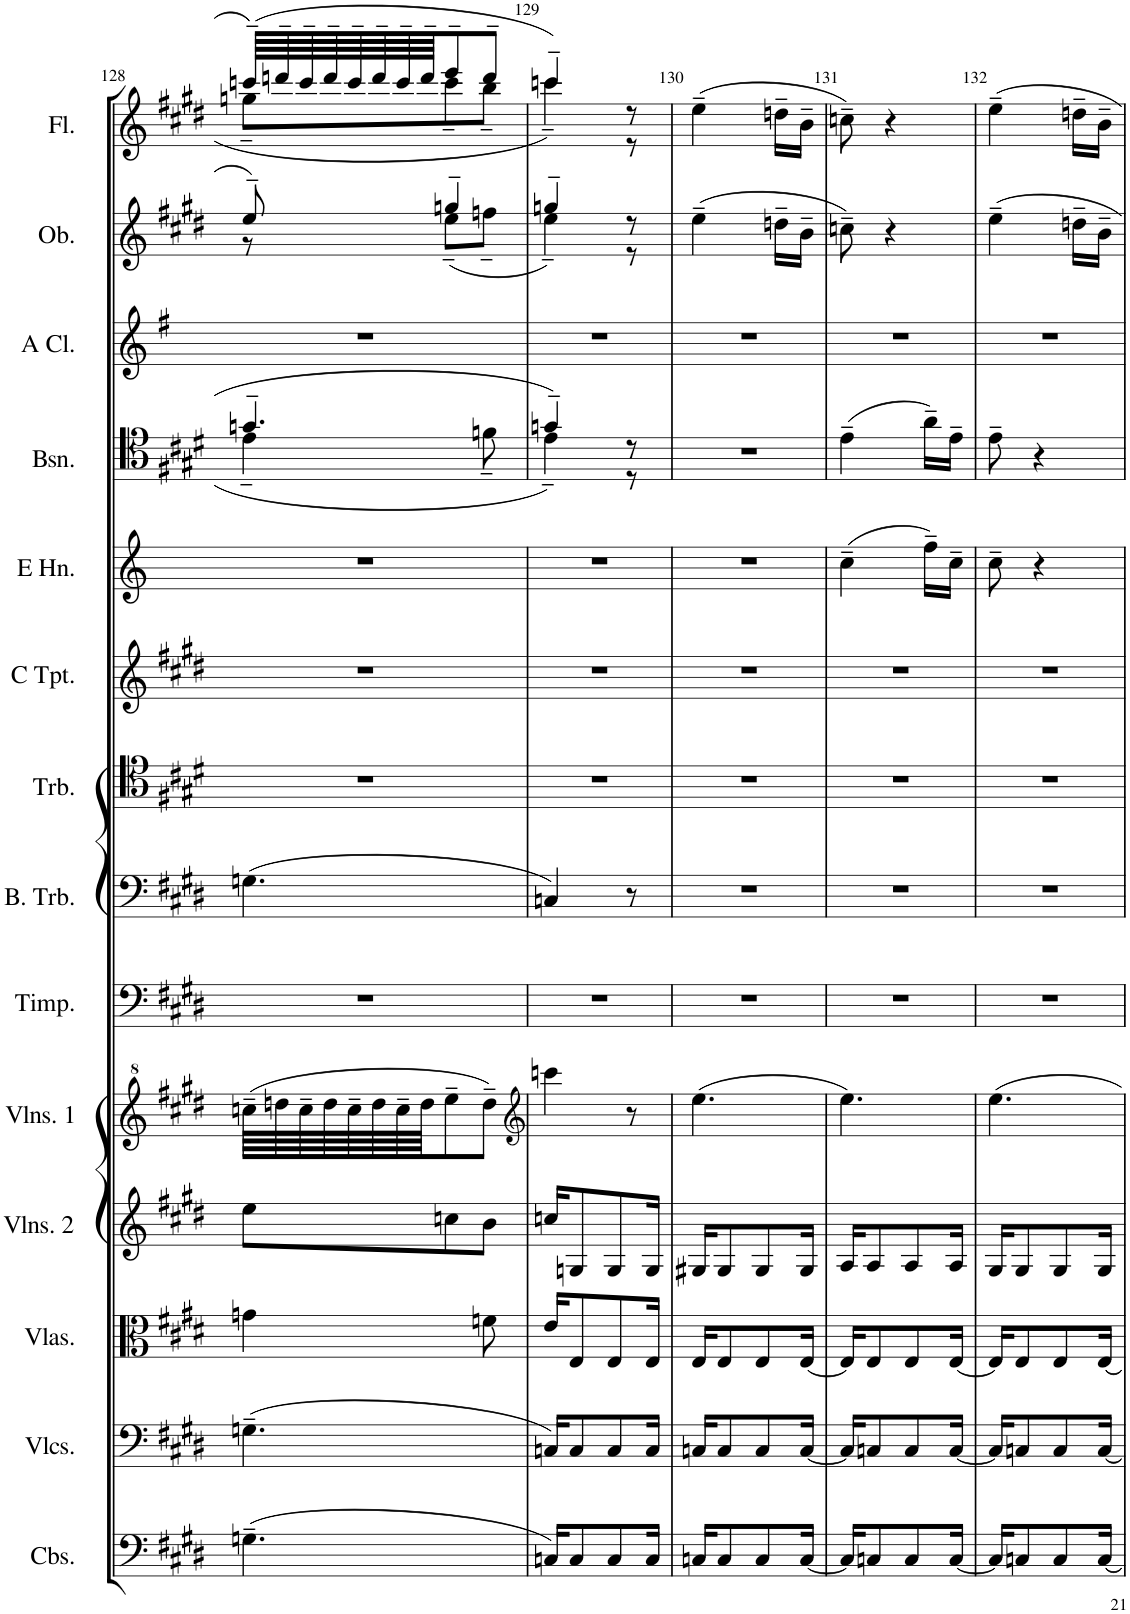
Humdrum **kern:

**kern	**kern	**kern	**kern	**kern	**kern	**kern	**kern	**kern	**kern	**kern	**kern	**kern	**kern
*part14	*part13	*part12	*part11	*part10	*part9	*part8	*part7	*part6	*part5	*part4	*part3	*part2	*part1
*staff14	*staff13	*staff12	*staff11	*staff10	*staff9	*staff8	*staff7	*staff6	*staff5	*staff4	*staff3	*staff2	*staff1
*I"Contrabasses	*I"Violoncellos	*I"Violas	*I"Violins 2	*I"Violins 1	*I"Timpani in E B	*I"Bass Trombone	*I"Trombone	*I"C Trumpet	*I"E Horn	*I"Bassoon	*I"A Clarinet	*I"Oboe	*I"Flute
*I'Cbs.	*I'Vlcs.	*I'Vlas.	*I'Vlns. 2	*I'Vlns. 1	*I'Timp.	*I'B. Trb.	*I'Trb.	*I'C Tpt.	*I'E Hn.	*I'Bsn.	*I'A Cl.	*I'Ob.	*I'Fl.
!!LO:PB:g=z
*clefF4	*clefF4	*clefC3	*clefG2	*clefG^2	*clefF4	*clefF4	*clefC4	*clefG2	*clefG2	*clefC4	*clefG2	*clefG2	*clefG2
*Trd7c12	*	*	*	*	*	*	*	*Trd1c2	*Trd5c8	*	*Trd2c3	*	*
*k[f#c#g#d#]	*k[f#c#g#d#]	*k[f#c#g#d#]	*k[f#c#g#d#]	*k[f#c#g#d#]	*k[f#c#g#d#]	*k[f#c#g#d#]	*k[f#c#g#d#]	*k[f#c#g#d#]	*k[]	*k[f#c#g#d#]	*k[f#]	*k[f#c#g#d#]	*k[f#c#g#d#]
*M3/8	*M3/8	*M3/8	*M3/8	*M3/8	*M3/8	*M3/8	*M3/8	*M3/8	*M3/8	*M3/8	*M3/8	*M3/8	*M3/8
=128	=128	=128	=128	=128	=128	=128	=128	=128	=128	=128	=128	=128	=128
*	*	*	*	*	*	*	*	*	*	*^	*	*^	*^
(4.Gn~\	(4.Gn~\	4gn\	8ee\L	(64cccn~\LLLL	4.r	(4.Gn\	4.r	4.r	4.r	4.gn~/	4e~\	4.r	8ee~/	8r	(64cccn~/LLLL	8ggn~\L
.	.	.	.	64dddn\	.	.	.	.	.	.	.	.	.	.	64dddn~/	.
.	.	.	.	64ccc~\	.	.	.	.	.	.	.	.	.	.	64ccc~/	.
.	.	.	.	64ddd\	.	.	.	.	.	.	.	.	.	.	64ddd~/	.
.	.	.	.	64ccc~\	.	.	.	.	.	.	.	.	.	.	64ccc~/	.
.	.	.	.	64ddd\	.	.	.	.	.	.	.	.	.	.	64ddd~/	.
.	.	.	.	64ccc~\	.	.	.	.	.	.	.	.	.	.	64ccc~/	.
.	.	.	.	64ddd\JJJ	.	.	.	.	.	.	.	.	.	.	64ddd~/JJJ	.
.	.	.	8ccn\	8eee~\	.	.	.	.	.	.	.	.	4ggn~/	(8ee~\L	8eee~/	8ccc~\
.	.	8fn\	8b\J	8ddd~\J)	.	.	.	.	.	.	8fn~\	.	.	8ffn~\J	8ddd~/J	8bb~\J
=129	=129	=129	=129	=129	=129	=129	=129	=129	=129	=129	=129	=129	=129	=129	=129	=129
*	*	*	*	*clefG2	*	*	*	*	*	*	*	*	*	*	*	*
16Cn/KL)	16Cn/KL)	16e/KL	16ccn/KL	4cccn\	4.r	4Cn/)	4.r	4.r	4.r	4gn~/	4e~\	4.r	4ggn~/	4ee~\)	4cccn~/)	4ccc~\
8C/	8C/	8E/	8Gn/	.	.	.	.	.	.	.	.	.	.	.	.	.
8C/	8C/	8E/	8G/	.	.	.	.	.	.	.	.	.	.	.	.	.
.	.	.	.	8r	.	8r	.	.	.	8r	8r	.	8r	8r	8r	8r
16C/Jk	16C/Jk	16E/Jk	16G/Jk	.	.	.	.	.	.	.	.	.	.	.	.	.
*	*	*	*	*	*	*	*	*	*	*	*	*	*v	*v	*	*
*	*	*	*	*	*	*	*	*	*	*v	*v	*	*	*v	*v
=130	=130	=130	=130	=130	=130	=130	=130	=130	=130	=130	=130	=130	=130
16Cn/KL	16Cn/KL	16E/KL	16G#X/KL	(4.ee\	4.r	4.r	4.r	4.r	4.r	4.r	4.r	(4ee~\	(4ee~\
8C/	8C/	8E/	8G#/	.	.	.	.	.	.	.	.	.	.
8C/	8C/	8E/	8G#/	.	.	.	.	.	.	.	.	.	.
.	.	.	.	.	.	.	.	.	.	.	.	16ddn~\LL	16ddn~\LL
[16C/Jk	[16C/Jk	[16E/Jk	16G#/Jk	.	.	.	.	.	.	.	.	16b~\JJ	16b~\JJ
=131	=131	=131	=131	=131	=131	=131	=131	=131	=131	=131	=131	=131	=131
16C/KL]	16C/KL]	16E/KL]	16A/KL	4.ee\)	4.r	4.r	4.r	4.r	(4cc~\	(4e~\	4.r	8ccn~\)	8ccn~\)
8Cn/	8Cn/	8E/	8A/	.	.	.	.	.	.	.	.	.	.
.	.	.	.	.	.	.	.	.	.	.	.	4r	4r
8C/	8C/	8E/	8A/	.	.	.	.	.	.	.	.	.	.
.	.	.	.	.	.	.	.	.	16ff~\LL)	16a~\LL)	.	.	.
[16C/Jk	[16C/Jk	[16E/Jk	16A/Jk	.	.	.	.	.	16cc~\JJ	16e~\JJ	.	.	.
=132	=132	=132	=132	=132	=132	=132	=132	=132	=132	=132	=132	=132	=132
16C/KL]	16C/KL]	16E/KL]	16G#/KL	4.ee\	4.r	4.r	4.r	4.r	8cc~\	8e~\	4.r	4ee~\	4ee~\
8Cn/	8Cn/	8E/	8G#/	.	.	.	.	.	.	.	.	.	.
.	.	.	.	.	.	.	.	.	4r	4r	.	.	.
8C/	8C/	8E/	8G#/	.	.	.	.	.	.	.	.	.	.
.	.	.	.	.	.	.	.	.	.	.	.	16ddn~\LL	16ddn~\LL
[16C/Jk	[16C/Jk	[16E/Jk	16G#/Jk	.	.	.	.	.	.	.	.	16b~\JJ	16b~\JJ
=	=	=	=	=	=	=	=	=	=	=	=	=	=
*-	*-	*-	*-	*-	*-	*-	*-	*-	*-	*-	*-	*-	*-
